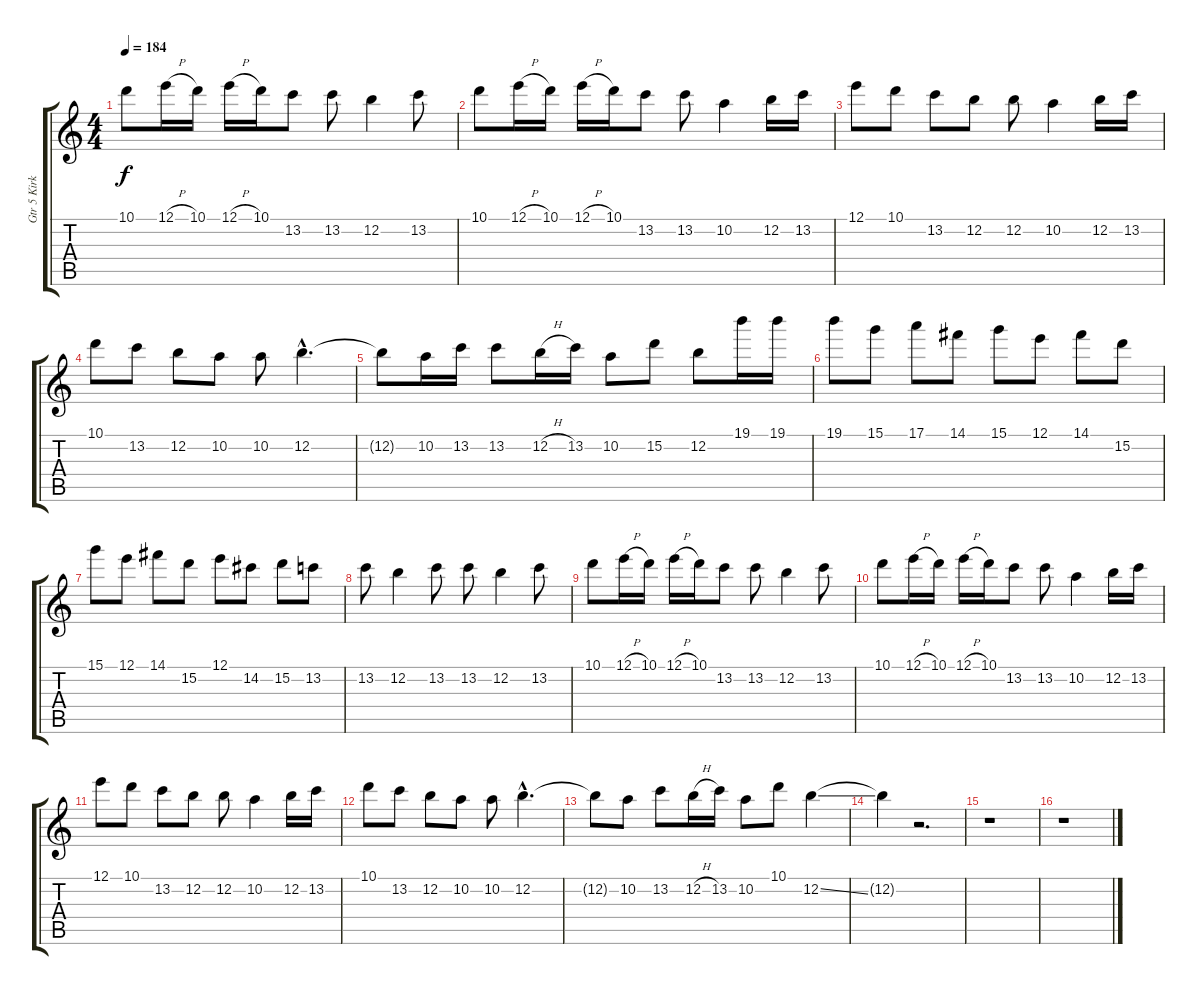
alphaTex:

\track ("Gtr 5 Kirk" "Gtr 5 Kirk") {instrument distortionguitar}
\staff {score tabs}
\tuning (E4 B3 G3 D3 A2 E2) {hide}
\ts (4 4)
\tempo 184
\clef g2
\ks c
10.1.8{dy f} 12.1{h}.16 10.1.16 12.1{h}.16 10.1.16 13.2.8 13.2.8 12.2.4 13.2.8 |
10.1.8 12.1{h}.16 10.1.16 12.1{h}.16 10.1.16 13.2.8 13.2.8 10.2.4 12.2.16 13.2.16 |
12.1.8 10.1.8 13.2.8 12.2.8 12.2.8 10.2.4 12.2.16 13.2.16 |
10.1.8 13.2.8 12.2.8 10.2.8 10.2.8 12.2{hac}.4{d} |
12.2{t}.8 10.2.16 13.2.16 13.2.8 12.2{h}.16 13.2.16 10.2.8 15.2.8 12.2.8 19.1.16 19.1.16 |
19.1.8 15.1.8 17.1.8 14.1.8 15.1.8 12.1.8 14.1.8 15.2.8 |
15.1.8 12.1.8 14.1.8 15.2.8 12.1.8 14.2.8 15.2.8 13.2.8 |
13.2.8 12.2.4 13.2.8 13.2.8 12.2.4 13.2.8 |
10.1.8 12.1{h}.16 10.1.16 12.1{h}.16 10.1.16 13.2.8 13.2.8 12.2.4 13.2.8 |
10.1.8 12.1{h}.16 10.1.16 12.1{h}.16 10.1.16 13.2.8 13.2.8 10.2.4 12.2.16 13.2.16 |
12.1.8 10.1.8 13.2.8 12.2.8 12.2.8 10.2.4 12.2.16 13.2.16 |
10.1.8 13.2.8 12.2.8 10.2.8 10.2.8 12.2{hac}.4{d} |
12.2{t}.8 10.2.8 13.2.8 12.2{h}.16 13.2.16 10.2.8 10.1.8 12.2{ss}.4 |
12.2{t}.4 r.2{d} |
r.1 |
r.1
